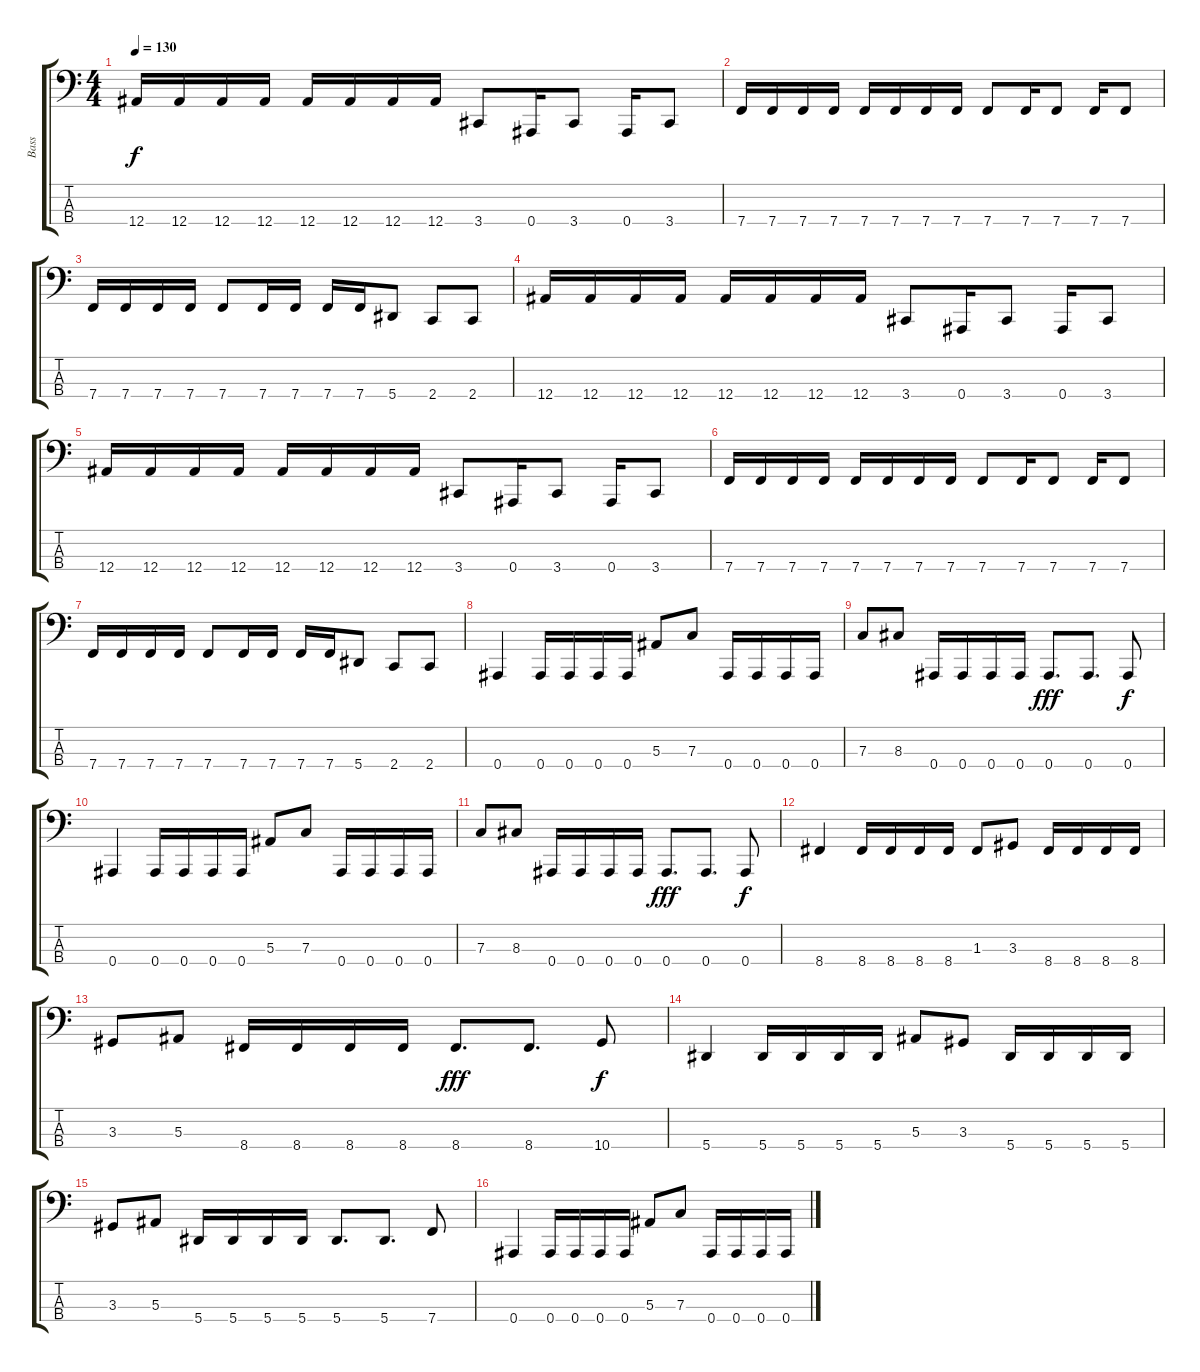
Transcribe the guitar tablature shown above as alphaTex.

\track ("Bass" "Bass") {instrument electricbasspick}
\staff {score tabs}
\tuning (Eb2 Bb1 F1 Bb0) {hide}
\ts (4 4)
\tempo 130
\clef f4
\ks c
12.4.16{dy f} 12.4.16 12.4.16 12.4.16 12.4.16 12.4.16 12.4.16 12.4.16 3.4.8 0.4.16 3.4.8 0.4.16 3.4.8 |
7.4.16 7.4.16 7.4.16 7.4.16 7.4.16 7.4.16 7.4.16 7.4.16 7.4.8 7.4.16 7.4.8 7.4.16 7.4.8 |
7.4.16 7.4.16 7.4.16 7.4.16 7.4.8 7.4.16 7.4.16 7.4.16 7.4.16 5.4.8 2.4.8 2.4.8 |
12.4.16 12.4.16 12.4.16 12.4.16 12.4.16 12.4.16 12.4.16 12.4.16 3.4.8 0.4.16 3.4.8 0.4.16 3.4.8 |
12.4.16 12.4.16 12.4.16 12.4.16 12.4.16 12.4.16 12.4.16 12.4.16 3.4.8 0.4.16 3.4.8 0.4.16 3.4.8 |
7.4.16 7.4.16 7.4.16 7.4.16 7.4.16 7.4.16 7.4.16 7.4.16 7.4.8 7.4.16 7.4.8 7.4.16 7.4.8 |
7.4.16 7.4.16 7.4.16 7.4.16 7.4.8 7.4.16 7.4.16 7.4.16 7.4.16 5.4.8 2.4.8 2.4.8 |
0.4.4 0.4.16 0.4.16 0.4.16 0.4.16 5.3.8 7.3.8 0.4.16 0.4.16 0.4.16 0.4.16 |
7.3.8 8.3.8 0.4.16 0.4.16 0.4.16 0.4.16 0.4.8{d dy fff} 0.4.8{d} 0.4.8{dy f} |
0.4.4 0.4.16 0.4.16 0.4.16 0.4.16 5.3.8 7.3.8 0.4.16 0.4.16 0.4.16 0.4.16 |
7.3.8 8.3.8 0.4.16 0.4.16 0.4.16 0.4.16 0.4.8{d dy fff} 0.4.8{d} 0.4.8{dy f} |
8.4.4 8.4.16 8.4.16 8.4.16 8.4.16 1.3.8 3.3.8 8.4.16 8.4.16 8.4.16 8.4.16 |
3.3.8 5.3.8 8.4.16 8.4.16 8.4.16 8.4.16 8.4.8{d dy fff} 8.4.8{d} 10.4.8{dy f} |
5.4.4 5.4.16 5.4.16 5.4.16 5.4.16 5.3.8 3.3.8 5.4.16 5.4.16 5.4.16 5.4.16 |
3.3.8 5.3.8 5.4.16 5.4.16 5.4.16 5.4.16 5.4.8{d} 5.4.8{d} 7.4.8 |
0.4.4 0.4.16 0.4.16 0.4.16 0.4.16 5.3.8 7.3.8 0.4.16 0.4.16 0.4.16 0.4.16
